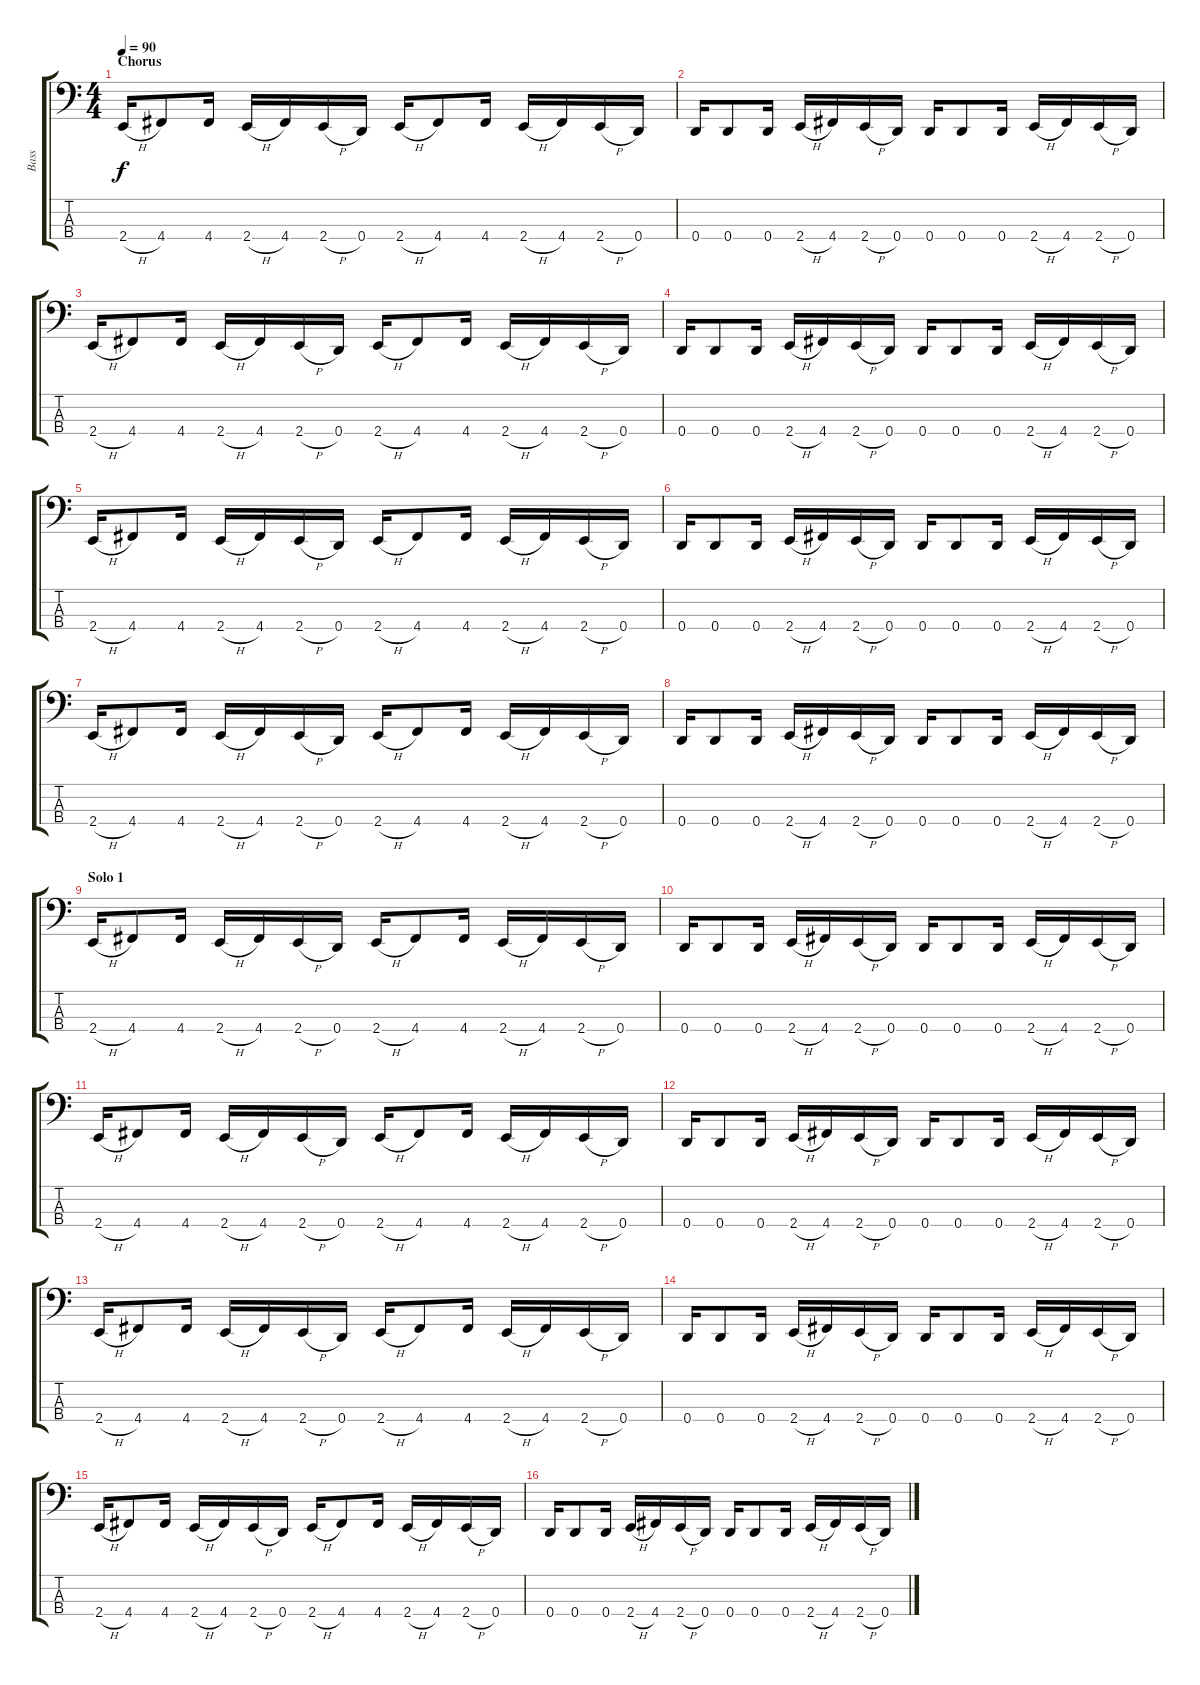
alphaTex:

\track ("Bass" "Bass") {instrument electricbassfinger}
\staff {score tabs}
\tuning (G2 D2 A1 D1) {hide}
\ts (4 4)
\section ("" "Chorus")
\tempo 90
\clef f4
\ks c
2.4{h}.16{dy f} 4.4.8 4.4.16 2.4{h}.16 4.4.16 2.4{h}.16 0.4.16 2.4{h}.16 4.4.8 4.4.16 2.4{h}.16 4.4.16 2.4{h}.16 0.4.16 |
0.4.16 0.4.8 0.4.16 2.4{h}.16 4.4.16 2.4{h}.16 0.4.16 0.4.16 0.4.8 0.4.16 2.4{h}.16 4.4.16 2.4{h}.16 0.4.16 |
2.4{h}.16 4.4.8 4.4.16 2.4{h}.16 4.4.16 2.4{h}.16 0.4.16 2.4{h}.16 4.4.8 4.4.16 2.4{h}.16 4.4.16 2.4{h}.16 0.4.16 |
0.4.16 0.4.8 0.4.16 2.4{h}.16 4.4.16 2.4{h}.16 0.4.16 0.4.16 0.4.8 0.4.16 2.4{h}.16 4.4.16 2.4{h}.16 0.4.16 |
2.4{h}.16 4.4.8 4.4.16 2.4{h}.16 4.4.16 2.4{h}.16 0.4.16 2.4{h}.16 4.4.8 4.4.16 2.4{h}.16 4.4.16 2.4{h}.16 0.4.16 |
0.4.16 0.4.8 0.4.16 2.4{h}.16 4.4.16 2.4{h}.16 0.4.16 0.4.16 0.4.8 0.4.16 2.4{h}.16 4.4.16 2.4{h}.16 0.4.16 |
2.4{h}.16 4.4.8 4.4.16 2.4{h}.16 4.4.16 2.4{h}.16 0.4.16 2.4{h}.16 4.4.8 4.4.16 2.4{h}.16 4.4.16 2.4{h}.16 0.4.16 |
0.4.16 0.4.8 0.4.16 2.4{h}.16 4.4.16 2.4{h}.16 0.4.16 0.4.16 0.4.8 0.4.16 2.4{h}.16 4.4.16 2.4{h}.16 0.4.16 |
\section ("" "Solo 1")
2.4{h}.16 4.4.8 4.4.16 2.4{h}.16 4.4.16 2.4{h}.16 0.4.16 2.4{h}.16 4.4.8 4.4.16 2.4{h}.16 4.4.16 2.4{h}.16 0.4.16 |
0.4.16 0.4.8 0.4.16 2.4{h}.16 4.4.16 2.4{h}.16 0.4.16 0.4.16 0.4.8 0.4.16 2.4{h}.16 4.4.16 2.4{h}.16 0.4.16 |
2.4{h}.16 4.4.8 4.4.16 2.4{h}.16 4.4.16 2.4{h}.16 0.4.16 2.4{h}.16 4.4.8 4.4.16 2.4{h}.16 4.4.16 2.4{h}.16 0.4.16 |
0.4.16 0.4.8 0.4.16 2.4{h}.16 4.4.16 2.4{h}.16 0.4.16 0.4.16 0.4.8 0.4.16 2.4{h}.16 4.4.16 2.4{h}.16 0.4.16 |
2.4{h}.16 4.4.8 4.4.16 2.4{h}.16 4.4.16 2.4{h}.16 0.4.16 2.4{h}.16 4.4.8 4.4.16 2.4{h}.16 4.4.16 2.4{h}.16 0.4.16 |
0.4.16 0.4.8 0.4.16 2.4{h}.16 4.4.16 2.4{h}.16 0.4.16 0.4.16 0.4.8 0.4.16 2.4{h}.16 4.4.16 2.4{h}.16 0.4.16 |
2.4{h}.16 4.4.8 4.4.16 2.4{h}.16 4.4.16 2.4{h}.16 0.4.16 2.4{h}.16 4.4.8 4.4.16 2.4{h}.16 4.4.16 2.4{h}.16 0.4.16 |
0.4.16 0.4.8 0.4.16 2.4{h}.16 4.4.16 2.4{h}.16 0.4.16 0.4.16 0.4.8 0.4.16 2.4{h}.16 4.4.16 2.4{h}.16 0.4.16
